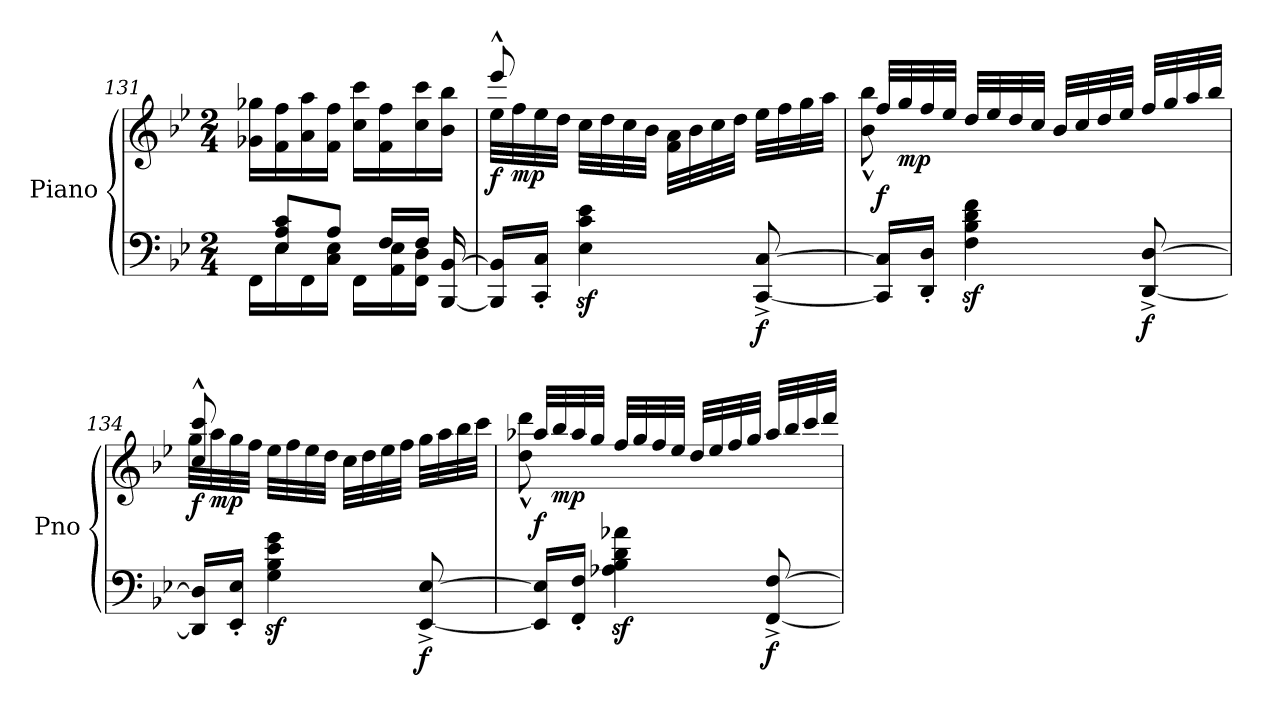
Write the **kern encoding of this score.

**kern	**kern	**dynam
*part1	*part1	*part1
*staff2	*staff1	*staff1/2
*I"Piano	*	*
*I'Pno	*	*
*clefF4	*clefG2	*
*k[b-e-]	*k[b-e-]	*
*M2/4	*M2/4	*
=131	=131	=131
*^	*	*
16ryy	16FF\LL	16g-X\ 16gg-X\LL	.
8E-/ 8A/ 8c/L	16E-\	16f\ 16ff\	.
.	16FF\	16a\ 16aa\	.
8A/J	16C\ 16E-\JJ	16f\ 16ff\JJ	.
.	16FF\LL	16cc\ 16ccc\LL	.
16F/LL	16AA\ 16E-\	16f\ 16ff\	.
16F/JJ	16FF\ 16D\JJ	16cc\ 16ccc\	.
[16BBB-/ [16BB-/	16ryy	16b-\ 16bb-\JJ	.
!!LO:LB:g=z
=132	=132	=132	=132
*	*	*^	*
!	!	!	!	!LO:DY:b
*v	*v	*	*	*
16BBB-/] 16BB-/]LL	8eee-^^/	32ee-\LLL	f
!	!	!	!LO:DY:b
.	.	32ff\	mp
16CC/' 16C/'JJ	.	32ee-\	.
.	.	32dd\JJJ	.
4E-\z< 4c\z< 4e-\z<	8ryy	32cc\LLL	.
.	.	32dd\	.
.	.	32cc\	.
.	.	32b-\JJJ	.
.	4ryy	32f\ 32a\LLL	.
.	.	32b-\	.
.	.	32cc\	.
.	.	32dd\JJJ	.
!	!	!	!LO:DY:b=2
[8CC/^ [8C/^	.	32ee-\LLL	f
.	.	32ff\	.
.	.	32gg\	.
.	.	32aa\JJJ	.
=133	=133	=133	=133
!	!	!	!LO:DY:b
16CC/] 16C/]LL	32ff/LLL	8b-\^^ 8bb-\^^	f
!	!	!	!LO:DY:b
.	32gg/	.	mp
16DD/' 16D/'JJ	32ff/	.	.
.	32ee-/JJJ	.	.
4F\z< 4B-\z< 4d\z< 4f\z<	32dd/LLL	8ryy	.
.	32ee-/	.	.
.	32dd/	.	.
.	32cc/JJJ	.	.
.	32b-/LLL	4ryy	.
.	32cc/	.	.
.	32dd/	.	.
.	32ee-/JJJ	.	.
!	!	!	!LO:DY:b=2
[8DD/^ [8D/^	32ff/LLL	.	f
.	32gg/	.	.
.	32aa/	.	.
.	32bb-/JJJ	.	.
=134	=134	=134	=134
!	!	!	!LO:DY:b
16DD/] 16D/]LL	8cc/^^ 8ccc/^^	32gg\LLL	f
!	!	!	!LO:DY:b
.	.	32aa\	mp
16EE-/' 16E-/'JJ	.	32gg\	.
.	.	32ff\JJJ	.
4G\z< 4B-\z< 4e-\z< 4g\z<	8ryy	32ee-\LLL	.
.	.	32ff\	.
.	.	32ee-\	.
.	.	32dd\JJJ	.
.	4ryy	32cc\LLL	.
.	.	32dd\	.
.	.	32ee-\	.
.	.	32ff\JJJ	.
!	!	!	!LO:DY:b=2
[8EE-/^ [8E-/^	.	32gg\LLL	f
.	.	32aa\	.
.	.	32bb-\	.
.	.	32ccc\JJJ	.
!!LO:LB:g=z	!!
=135	=135	=135	=135
!	!	!	!LO:DY:b
16EE-/] 16E-/]LL	32aa-X/LLL	8dd\^^ 8ddd\^^	f
!	!	!	!LO:DY:b
.	32bb-/	.	mp
16FF/' 16F/'JJ	32aa-/	.	.
.	32gg/JJJ	.	.
4A-X\z< 4B-\z< 4d\z< 4a-X\z<	32ff/LLL	8ryy	.
.	32gg/	.	.
.	32ff/	.	.
.	32ee-/JJJ	.	.
.	32dd/LLL	4ryy	.
.	32ee-/	.	.
.	32ff/	.	.
.	32gg/JJJ	.	.
!	!	!	!LO:DY:b=2
[8FF/^ [8F/^	32aa-/LLL	.	f
.	32bb-/	.	.
.	32ccc/	.	.
.	32ddd/JJJ	.	.
*	*v	*v	*
=	=	=
*-	*-	*-
